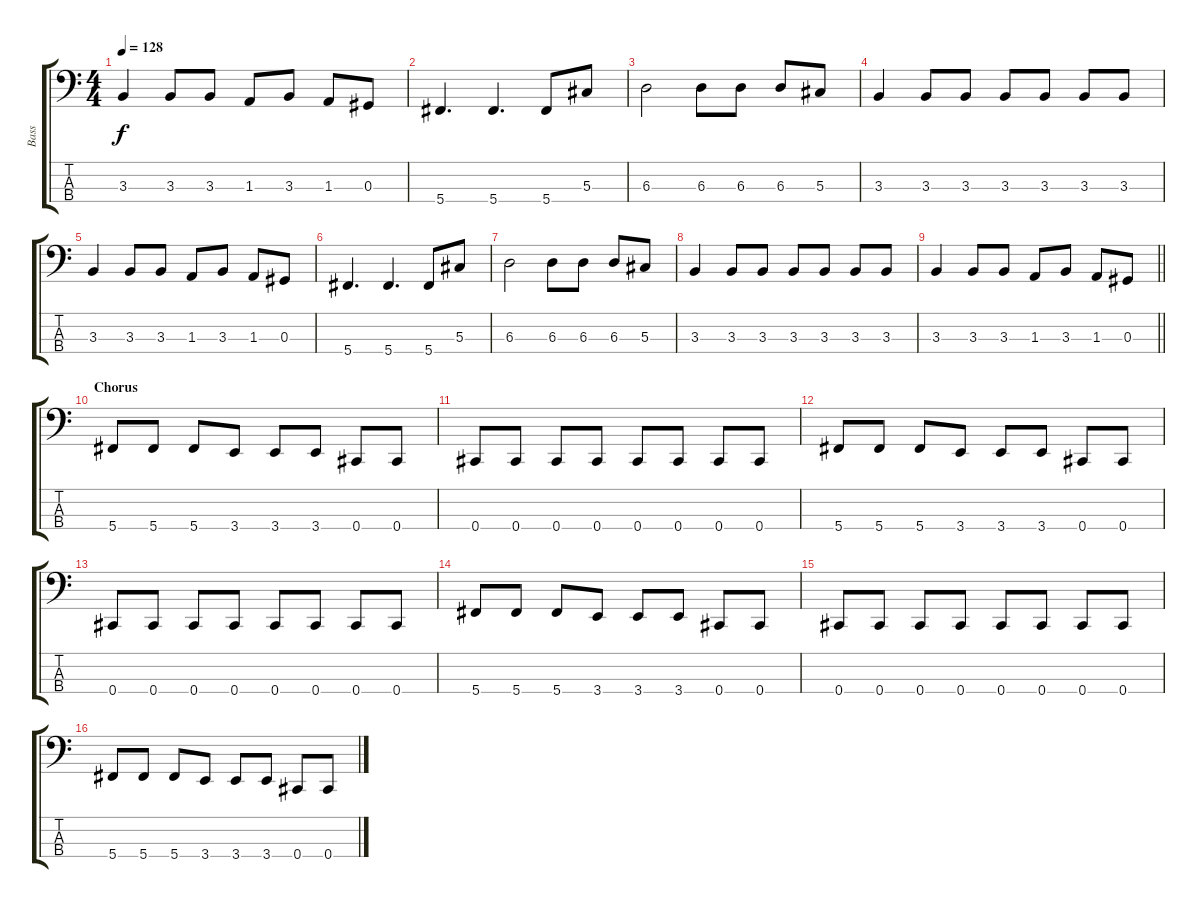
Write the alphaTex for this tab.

\track ("Bass" "Bass") {instrument electricbassfinger}
\staff {score tabs}
\tuning (Gb2 Db2 Ab1 Db1) {hide}
\ts (4 4)
\tempo 128
\clef f4
\ks c
3.3.4{dy f} 3.3.8 3.3.8 1.3.8 3.3.8 1.3.8 0.3.8 |
5.4.4{d} 5.4.4{d} 5.4.8 5.3.8 |
6.3.2 6.3.8 6.3.8 6.3.8 5.3.8 |
3.3.4 3.3.8 3.3.8 3.3.8 3.3.8 3.3.8 3.3.8 |
3.3.4 3.3.8 3.3.8 1.3.8 3.3.8 1.3.8 0.3.8 |
5.4.4{d} 5.4.4{d} 5.4.8 5.3.8 |
6.3.2 6.3.8 6.3.8 6.3.8 5.3.8 |
3.3.4 3.3.8 3.3.8 3.3.8 3.3.8 3.3.8 3.3.8 |
\barLineRight lightlight
3.3.4 3.3.8 3.3.8 1.3.8 3.3.8 1.3.8 0.3.8 |
\section ("" "Chorus")
5.4.8 5.4.8 5.4.8 3.4.8 3.4.8 3.4.8 0.4.8 0.4.8 |
0.4.8 0.4.8 0.4.8 0.4.8 0.4.8 0.4.8 0.4.8 0.4.8 |
5.4.8 5.4.8 5.4.8 3.4.8 3.4.8 3.4.8 0.4.8 0.4.8 |
0.4.8 0.4.8 0.4.8 0.4.8 0.4.8 0.4.8 0.4.8 0.4.8 |
5.4.8 5.4.8 5.4.8 3.4.8 3.4.8 3.4.8 0.4.8 0.4.8 |
0.4.8 0.4.8 0.4.8 0.4.8 0.4.8 0.4.8 0.4.8 0.4.8 |
5.4.8 5.4.8 5.4.8 3.4.8 3.4.8 3.4.8 0.4.8 0.4.8
